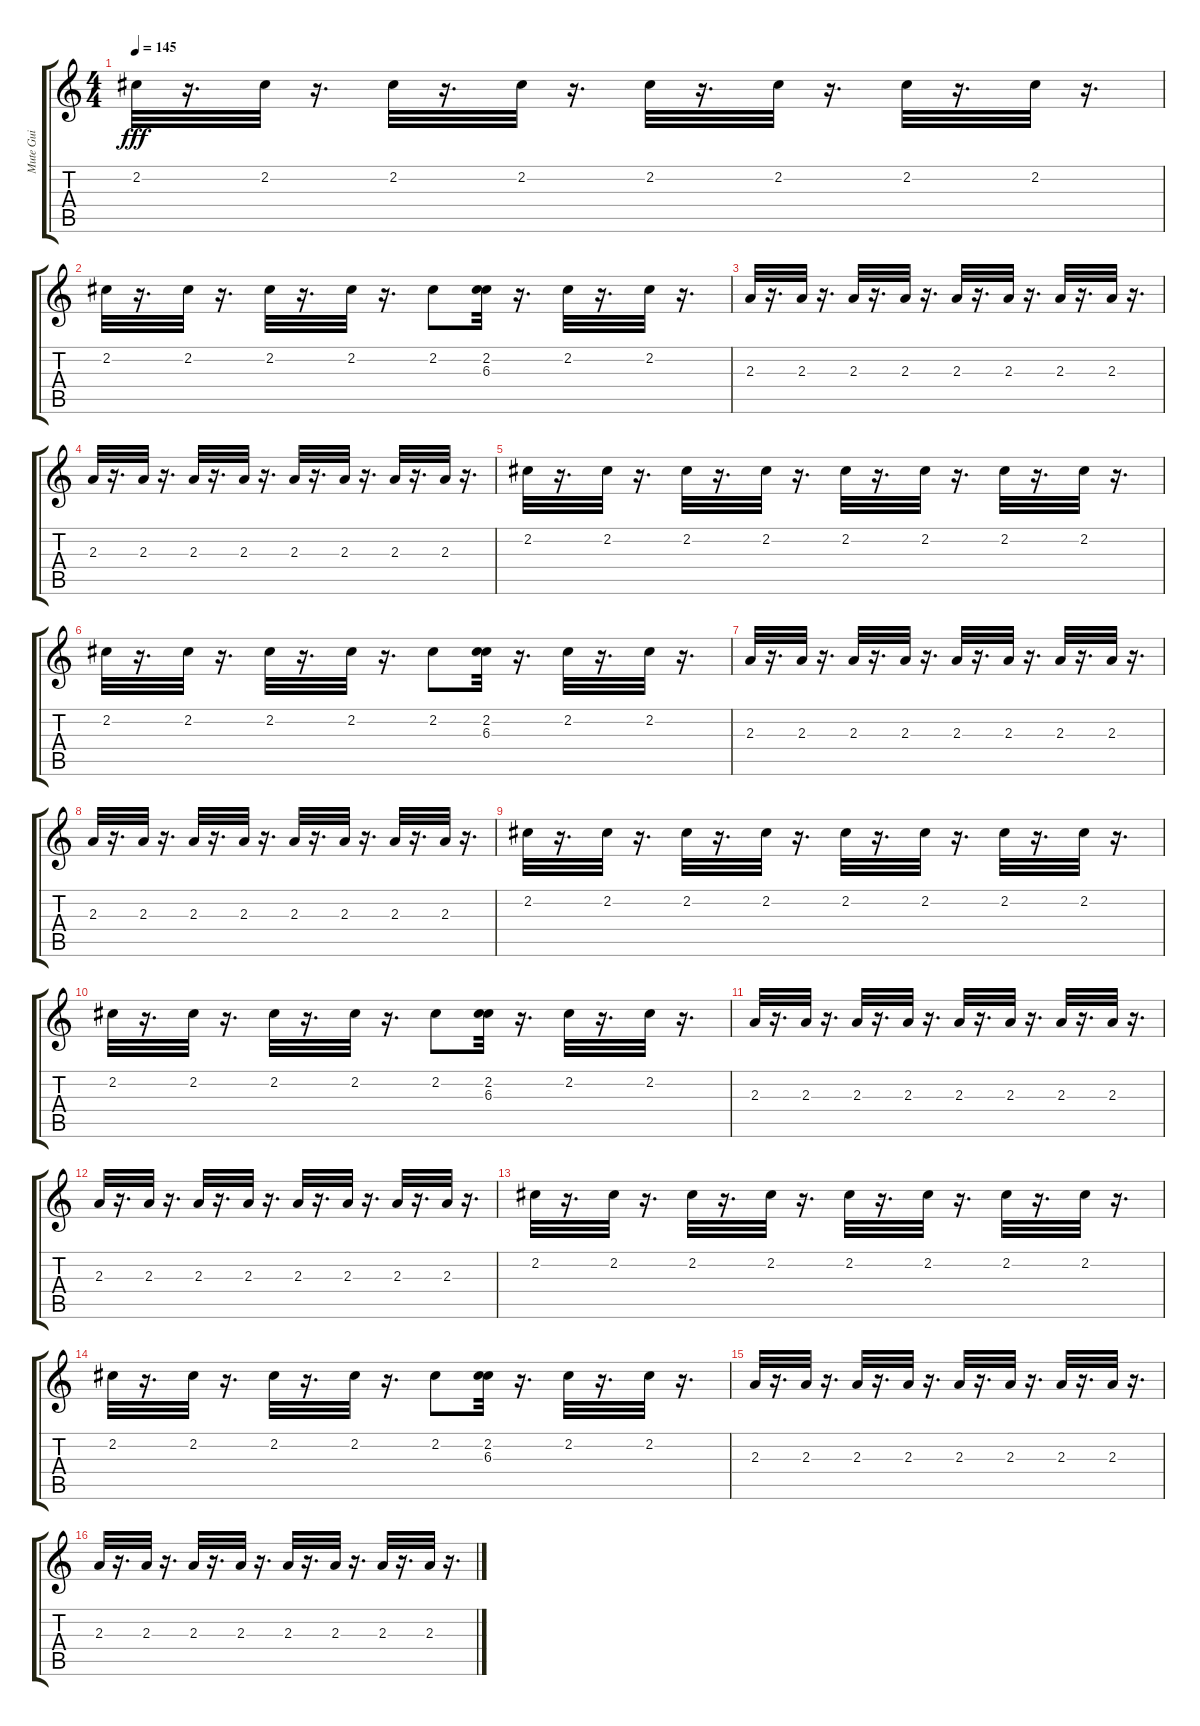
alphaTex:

\track ("Mute Gui" "Mute Gui") {instrument electricguitarmuted}
\staff {score tabs}
\tuning (E4 B3 G3 D3 A2 E2) {hide}
\ts (4 4)
\tempo 145
\clef g2
\ks c
2.2.32{dy fff} r.16{d} 2.2.32 r.16{d} 2.2.32 r.16{d} 2.2.32 r.16{d} 2.2.32 r.16{d} 2.2.32 r.16{d} 2.2.32 r.16{d} 2.2.32 r.16{d} |
2.2.32 r.16{d} 2.2.32 r.16{d} 2.2.32 r.16{d} 2.2.32 r.16{d} 2.2.8 (2.2 6.3).32 r.16{d} 2.2.32 r.16{d} 2.2.32 r.16{d} |
2.3.32 r.16{d} 2.3.32 r.16{d} 2.3.32 r.16{d} 2.3.32 r.16{d} 2.3.32 r.16{d} 2.3.32 r.16{d} 2.3.32 r.16{d} 2.3.32 r.16{d} |
2.3.32 r.16{d} 2.3.32 r.16{d} 2.3.32 r.16{d} 2.3.32 r.16{d} 2.3.32 r.16{d} 2.3.32 r.16{d} 2.3.32 r.16{d} 2.3.32 r.16{d} |
2.2.32 r.16{d} 2.2.32 r.16{d} 2.2.32 r.16{d} 2.2.32 r.16{d} 2.2.32 r.16{d} 2.2.32 r.16{d} 2.2.32 r.16{d} 2.2.32 r.16{d} |
2.2.32 r.16{d} 2.2.32 r.16{d} 2.2.32 r.16{d} 2.2.32 r.16{d} 2.2.8 (2.2 6.3).32 r.16{d} 2.2.32 r.16{d} 2.2.32 r.16{d} |
2.3.32 r.16{d} 2.3.32 r.16{d} 2.3.32 r.16{d} 2.3.32 r.16{d} 2.3.32 r.16{d} 2.3.32 r.16{d} 2.3.32 r.16{d} 2.3.32 r.16{d} |
2.3.32 r.16{d} 2.3.32 r.16{d} 2.3.32 r.16{d} 2.3.32 r.16{d} 2.3.32 r.16{d} 2.3.32 r.16{d} 2.3.32 r.16{d} 2.3.32 r.16{d} |
2.2.32 r.16{d} 2.2.32 r.16{d} 2.2.32 r.16{d} 2.2.32 r.16{d} 2.2.32 r.16{d} 2.2.32 r.16{d} 2.2.32 r.16{d} 2.2.32 r.16{d} |
2.2.32 r.16{d} 2.2.32 r.16{d} 2.2.32 r.16{d} 2.2.32 r.16{d} 2.2.8 (2.2 6.3).32 r.16{d} 2.2.32 r.16{d} 2.2.32 r.16{d} |
2.3.32 r.16{d} 2.3.32 r.16{d} 2.3.32 r.16{d} 2.3.32 r.16{d} 2.3.32 r.16{d} 2.3.32 r.16{d} 2.3.32 r.16{d} 2.3.32 r.16{d} |
2.3.32 r.16{d} 2.3.32 r.16{d} 2.3.32 r.16{d} 2.3.32 r.16{d} 2.3.32 r.16{d} 2.3.32 r.16{d} 2.3.32 r.16{d} 2.3.32 r.16{d} |
2.2.32 r.16{d} 2.2.32 r.16{d} 2.2.32 r.16{d} 2.2.32 r.16{d} 2.2.32 r.16{d} 2.2.32 r.16{d} 2.2.32 r.16{d} 2.2.32 r.16{d} |
2.2.32 r.16{d} 2.2.32 r.16{d} 2.2.32 r.16{d} 2.2.32 r.16{d} 2.2.8 (2.2 6.3).32 r.16{d} 2.2.32 r.16{d} 2.2.32 r.16{d} |
2.3.32 r.16{d} 2.3.32 r.16{d} 2.3.32 r.16{d} 2.3.32 r.16{d} 2.3.32 r.16{d} 2.3.32 r.16{d} 2.3.32 r.16{d} 2.3.32 r.16{d} |
2.3.32 r.16{d} 2.3.32 r.16{d} 2.3.32 r.16{d} 2.3.32 r.16{d} 2.3.32 r.16{d} 2.3.32 r.16{d} 2.3.32 r.16{d} 2.3.32 r.16{d}
